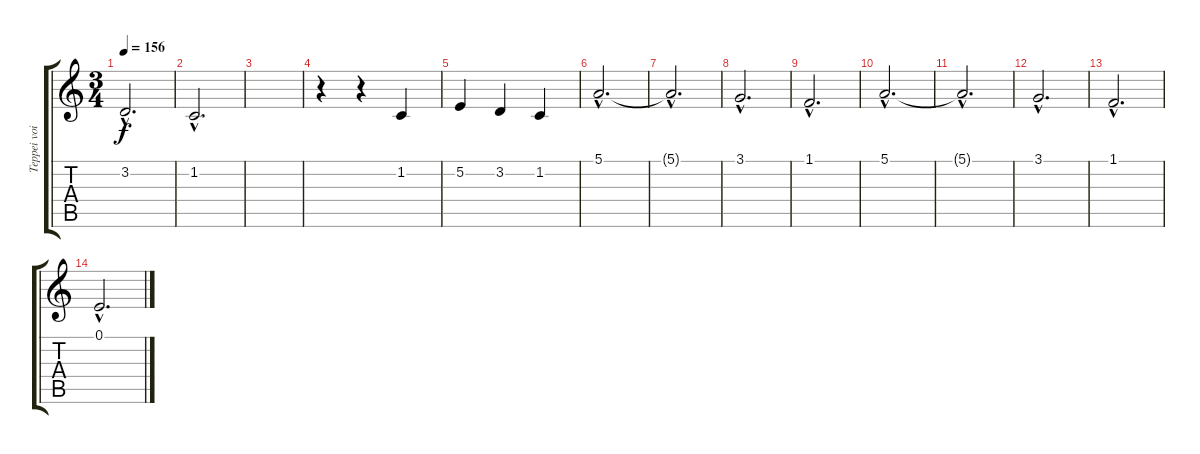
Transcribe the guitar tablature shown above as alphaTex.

\track ("Teppei voice" "Teppei voi") {instrument clarinet}
\staff {score tabs}
\tuning (E4 B3 G3 D3 A2 E2) {hide}
\ts (3 4)
\tempo 156
\clef g2
\ks c
3.2{hac}.2{d dy f} |
1.2{hac}.2{d} |
|
r.4 r.4 1.2.4 |
5.2.4 3.2.4 1.2.4 |
5.1{hac}.2{d} |
5.1{hac t}.2{d} |
3.1{hac}.2{d} |
1.1{hac}.2{d} |
5.1{hac}.2{d} |
5.1{hac t}.2{d} |
3.1{hac}.2{d} |
1.1{hac}.2{d} |
0.1{hac}.2{d}
